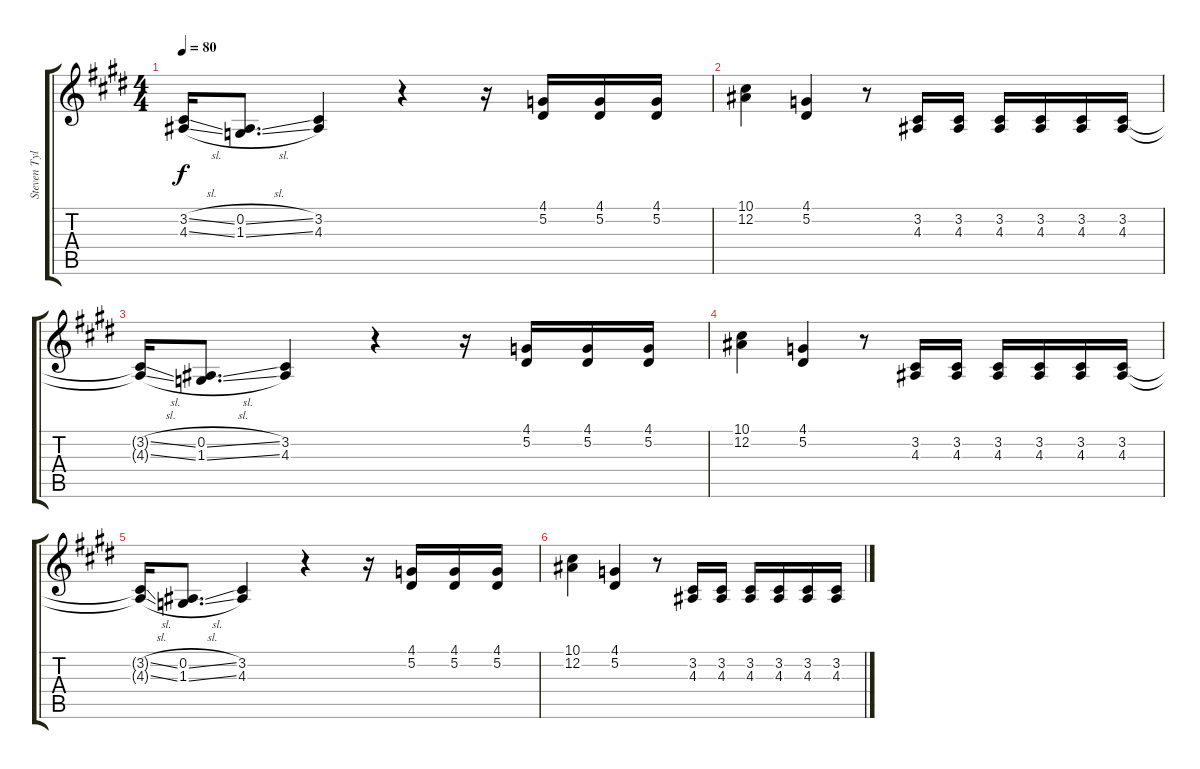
\track ("Steven Tyler (Vocals)" "Steven Tyl") {instrument oboe}
\staff {score tabs}
\tuning (Eb4 Bb3 Gb3 Db3 Ab2 Eb2) {hide}
\ts (4 4)
\tempo 80
\clef g2
\ks e
(3.2{sl t} 4.3{sl t}).16{dy f} (0.2{sl} 1.3{sl}).8{d} (3.2 4.3).4 r.4 r.16 (4.1 5.2).16 (4.1 5.2).16 (4.1 5.2).16 |
(10.1 12.2).4 (4.1 5.2).4 r.8 (3.2 4.3).16 (3.2 4.3).16 (3.2 4.3).16 (3.2 4.3).16 (3.2 4.3).16 (3.2 4.3).16 |
(3.2{sl t} 4.3{sl t}).16 (0.2{sl} 1.3{sl}).8{d} (3.2 4.3).4 r.4 r.16 (4.1 5.2).16 (4.1 5.2).16 (4.1 5.2).16 |
(10.1 12.2).4 (4.1 5.2).4 r.8 (3.2 4.3).16 (3.2 4.3).16 (3.2 4.3).16 (3.2 4.3).16 (3.2 4.3).16 (3.2 4.3).16 |
(3.2{sl t} 4.3{sl t}).16 (0.2{sl} 1.3{sl}).8{d} (3.2 4.3).4 r.4 r.16 (4.1 5.2).16 (4.1 5.2).16 (4.1 5.2).16 |
(10.1 12.2).4 (4.1 5.2).4 r.8 (3.2 4.3).16 (3.2 4.3).16 (3.2 4.3).16 (3.2 4.3).16 (3.2 4.3).16 (3.2 4.3).16
